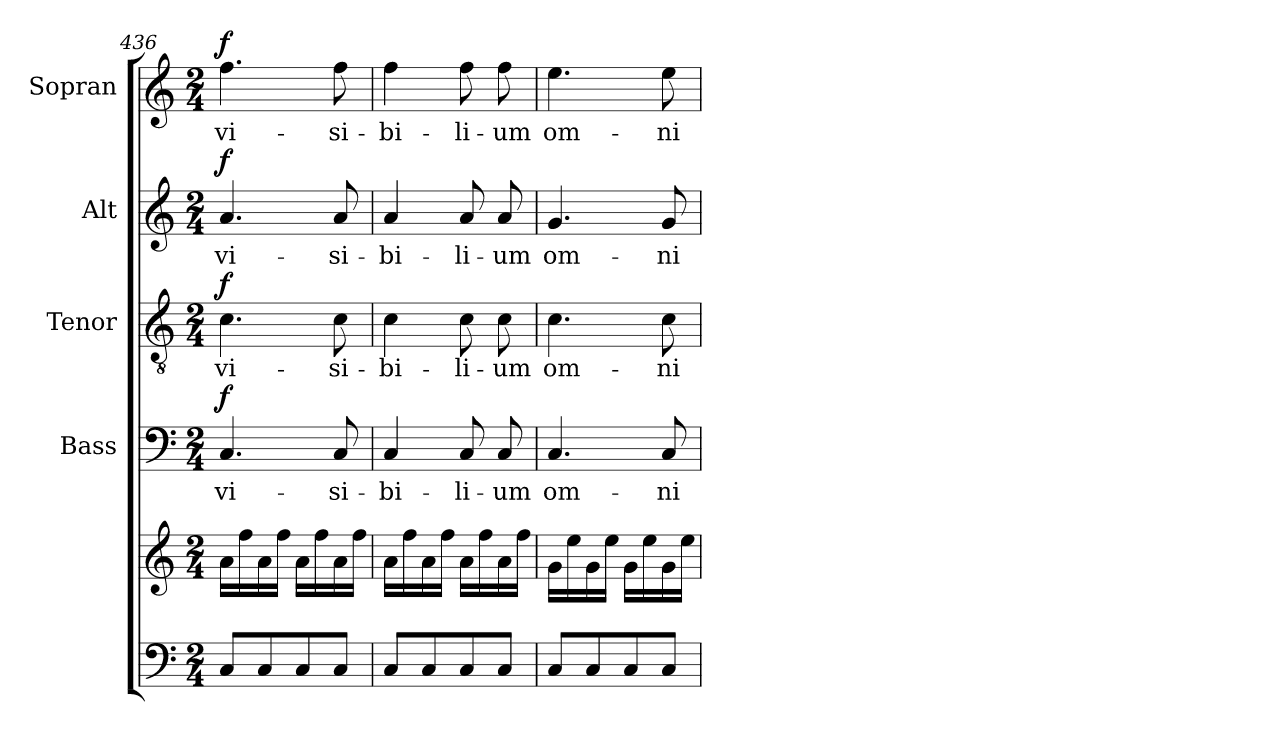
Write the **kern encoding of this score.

**kern	**kern	**kern	**text	**dynam	**kern	**text	**dynam	**kern	**text	**dynam	**kern	**text	**dynam
*part5	*part5	*part4	*part4	*part4	*part3	*part3	*part3	*part2	*part2	*part2	*part1	*part1	*part1
*staff6	*staff5	*staff4	*staff4	*staff4	*staff3	*staff3	*staff3	*staff2	*staff2	*staff2	*staff1	*staff1	*staff1
*	*	*I"Bass	*	*	*I"Tenor	*	*	*I"Alt	*	*	*I"Sopran	*	*
*	*	*I'B.	*	*	*I'T.	*	*	*I'A.	*	*	*I'S.	*	*
*clefF4	*clefG2	*clefF4	*	*	*clefGv2	*	*	*clefG2	*	*	*clefG2	*	*
*k[]	*k[]	*k[]	*	*	*k[]	*	*	*k[]	*	*	*k[]	*	*
*C:	*C:	*C:	*	*	*C:	*	*	*C:	*	*	*C:	*	*
*M2/4	*M2/4	*M2/4	*	*	*M2/4	*	*	*M2/4	*	*	*M2/4	*	*
=436	=436	=436	=436	=436	=436	=436	=436	=436	=436	=436	=436	=436	=436
!	!	!	!LO:LY:b	!LO:DY:a	!	!LO:LY:b	!LO:DY:a	!	!LO:LY:b	!LO:DY:a	!	!LO:LY:b	!LO:DY:a
8C/L	16a\LL	4.C/	vi-	f	4.c\	vi-	f	4.a/	vi-	f	4.ff\	vi-	f
.	16ff\	.	.	.	.	.	.	.	.	.	.	.	.
8C/	16a\	.	.	.	.	.	.	.	.	.	.	.	.
.	16ff\JJ	.	.	.	.	.	.	.	.	.	.	.	.
8C/	16a\LL	.	.	.	.	.	.	.	.	.	.	.	.
.	16ff\	.	.	.	.	.	.	.	.	.	.	.	.
!	!	!	!LO:LY:b	!	!	!LO:LY:b	!	!	!LO:LY:b	!	!	!LO:LY:b	!
8C/J	16a\	8C/	-si-	.	8c\	-si-	.	8a/	-si-	.	8ff\	-si-	.
.	16ff\JJ	.	.	.	.	.	.	.	.	.	.	.	.
=437	=437	=437	=437	=437	=437	=437	=437	=437	=437	=437	=437	=437	=437
!	!	!	!LO:LY:b	!	!	!LO:LY:b	!	!	!LO:LY:b	!	!	!LO:LY:b	!
8C/L	16a\LL	4C/	-bi-	.	4c\	-bi-	.	4a/	-bi-	.	4ff\	-bi-	.
.	16ff\	.	.	.	.	.	.	.	.	.	.	.	.
8C/	16a\	.	.	.	.	.	.	.	.	.	.	.	.
.	16ff\JJ	.	.	.	.	.	.	.	.	.	.	.	.
!	!	!	!LO:LY:b	!	!	!LO:LY:b	!	!	!LO:LY:b	!	!	!LO:LY:b	!
8C/	16a\LL	8C/	-li-	.	8c\	-li-	.	8a/	-li-	.	8ff\	-li-	.
.	16ff\	.	.	.	.	.	.	.	.	.	.	.	.
!	!	!	!LO:LY:b	!	!	!LO:LY:b	!	!	!LO:LY:b	!	!	!LO:LY:b	!
8C/J	16a\	8C/	-um	.	8c\	-um	.	8a/	-um	.	8ff\	-um	.
.	16ff\JJ	.	.	.	.	.	.	.	.	.	.	.	.
=438	=438	=438	=438	=438	=438	=438	=438	=438	=438	=438	=438	=438	=438
!	!	!	!LO:LY:b	!	!	!LO:LY:b	!	!	!LO:LY:b	!	!	!LO:LY:b	!
8C/L	16g\LL	4.C/	om-	.	4.c\	om-	.	4.g/	om-	.	4.ee\	om-	.
.	16ee\	.	.	.	.	.	.	.	.	.	.	.	.
8C/	16g\	.	.	.	.	.	.	.	.	.	.	.	.
.	16ee\JJ	.	.	.	.	.	.	.	.	.	.	.	.
8C/	16g\LL	.	.	.	.	.	.	.	.	.	.	.	.
.	16ee\	.	.	.	.	.	.	.	.	.	.	.	.
!	!	!	!LO:LY:b	!	!	!LO:LY:b	!	!	!LO:LY:b	!	!	!LO:LY:b	!
8C/J	16g\	8C/	-ni-	.	8c\	-ni-	.	8g/	-ni-	.	8ee\	-ni-	.
.	16ee\JJ	.	.	.	.	.	.	.	.	.	.	.	.
=	=	=	=	=	=	=	=	=	=	=	=	=	=
*-	*-	*-	*-	*-	*-	*-	*-	*-	*-	*-	*-	*-	*-
